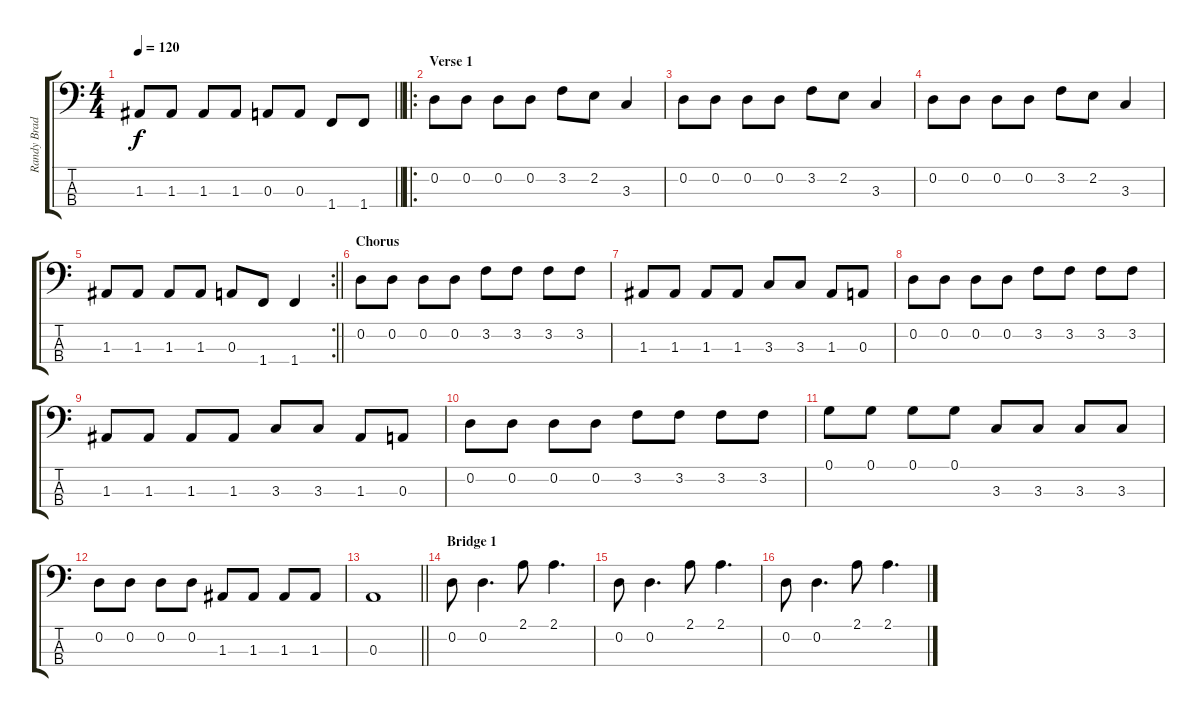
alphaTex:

\track ("Randy Bradbury" "Randy Brad") {instrument electricbasspick}
\staff {score tabs}
\tuning (G2 D2 A1 E1) {hide}
\ts (4 4)
\tempo 120
\clef f4
\barLineRight lightlight
\ks c
1.3.8{dy f} 1.3.8 1.3.8 1.3.8 0.3.8 0.3.8 1.4.8 1.4.8 |
\ro
\section ("" "Verse 1")
0.2.8 0.2.8 0.2.8 0.2.8 3.2.8 2.2.8 3.3.4 |
0.2.8 0.2.8 0.2.8 0.2.8 3.2.8 2.2.8 3.3.4 |
0.2.8 0.2.8 0.2.8 0.2.8 3.2.8 2.2.8 3.3.4 |
\rc 2
\barLineRight lightlight
1.3.8 1.3.8 1.3.8 1.3.8 0.3.8 1.4.8 1.4.4 |
\section ("" "Chorus")
0.2.8 0.2.8 0.2.8 0.2.8 3.2.8 3.2.8 3.2.8 3.2.8 |
1.3.8 1.3.8 1.3.8 1.3.8 3.3.8 3.3.8 1.3.8 0.3.8 |
0.2.8 0.2.8 0.2.8 0.2.8 3.2.8 3.2.8 3.2.8 3.2.8 |
1.3.8 1.3.8 1.3.8 1.3.8 3.3.8 3.3.8 1.3.8 0.3.8 |
0.2.8 0.2.8 0.2.8 0.2.8 3.2.8 3.2.8 3.2.8 3.2.8 |
0.1.8 0.1.8 0.1.8 0.1.8 3.3.8 3.3.8 3.3.8 3.3.8 |
0.2.8 0.2.8 0.2.8 0.2.8 1.3.8 1.3.8 1.3.8 1.3.8 |
\barLineRight lightlight
0.3.1 |
\section ("" "Bridge 1")
0.2.8 0.2.4{d} 2.1.8 2.1.4{d} |
0.2.8 0.2.4{d} 2.1.8 2.1.4{d} |
0.2.8 0.2.4{d} 2.1.8 2.1.4{d}
